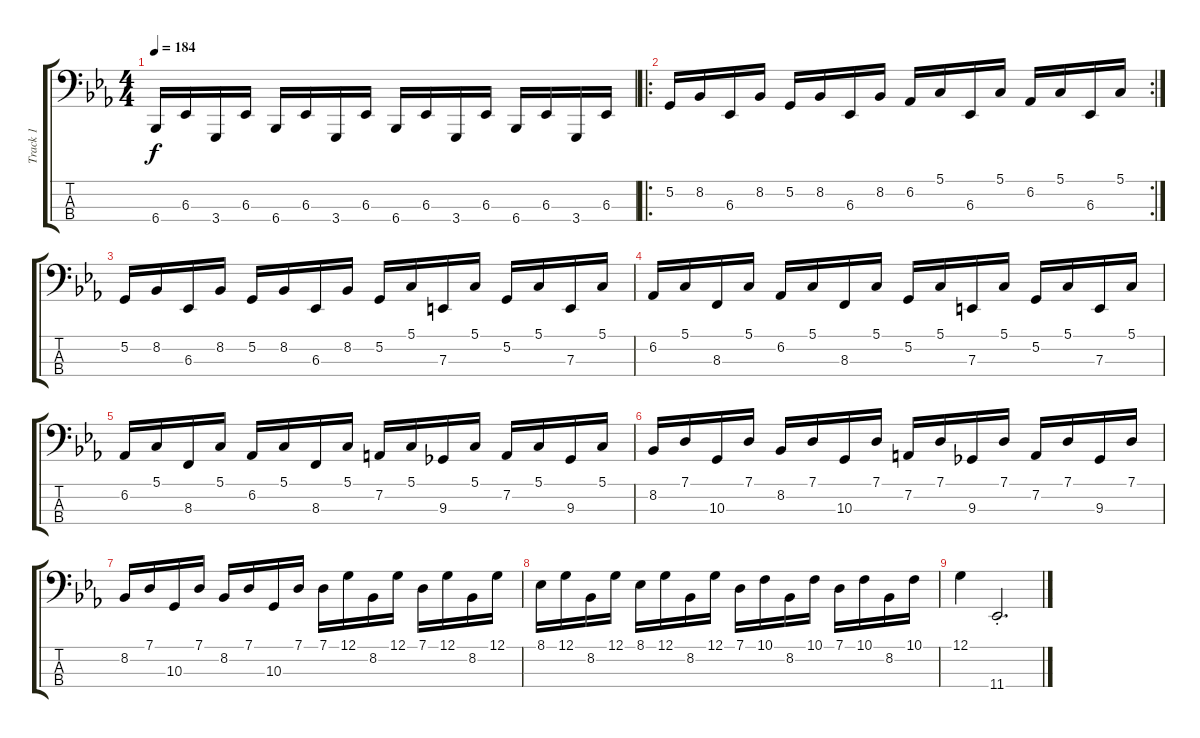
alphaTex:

\track ("Track 1" "Track 1") {instrument cello}
\staff {score tabs}
\tuning (G2 D2 A1 E1) {hide}
\ts (4 4)
\tempo 184
\clef f4
\ks eb
6.4.16{dy f} 6.3.16 3.4.16 6.3.16 6.4.16 6.3.16 3.4.16 6.3.16 6.4.16 6.3.16 3.4.16 6.3.16 6.4.16 6.3.16 3.4.16 6.3.16 |
\ro
\rc 2
5.2.16 8.2.16 6.3.16 8.2.16 5.2.16 8.2.16 6.3.16 8.2.16 6.2.16 5.1.16 6.3.16 5.1.16 6.2.16 5.1.16 6.3.16 5.1.16 |
5.2.16 8.2.16 6.3.16 8.2.16 5.2.16 8.2.16 6.3.16 8.2.16 5.2.16 5.1.16 7.3.16 5.1.16 5.2.16 5.1.16 7.3.16 5.1.16 |
6.2.16 5.1.16 8.3.16 5.1.16 6.2.16 5.1.16 8.3.16 5.1.16 5.2.16 5.1.16 7.3.16 5.1.16 5.2.16 5.1.16 7.3.16 5.1.16 |
6.2.16 5.1.16 8.3.16 5.1.16 6.2.16 5.1.16 8.3.16 5.1.16 7.2.16 5.1.16 9.3.16 5.1.16 7.2.16 5.1.16 9.3.16 5.1.16 |
8.2.16 7.1.16 10.3.16 7.1.16 8.2.16 7.1.16 10.3.16 7.1.16 7.2.16 7.1.16 9.3.16 7.1.16 7.2.16 7.1.16 9.3.16 7.1.16 |
8.2.16 7.1.16 10.3.16 7.1.16 8.2.16 7.1.16 10.3.16 7.1.16 7.1.16 12.1.16 8.2.16 12.1.16 7.1.16 12.1.16 8.2.16 12.1.16 |
8.1.16 12.1.16 8.2.16 12.1.16 8.1.16 12.1.16 8.2.16 12.1.16 7.1.16 10.1.16 8.2.16 10.1.16 7.1.16 10.1.16 8.2.16 10.1.16 |
12.1.4 11.4{st}.2{d}
